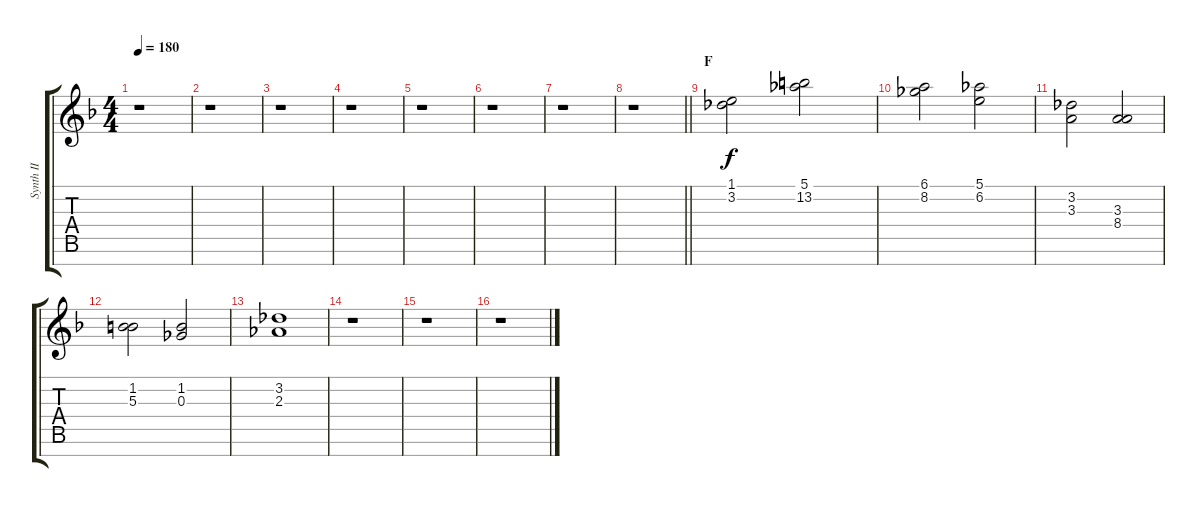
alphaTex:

\track ("Synth II" "Synth II") {instrument lead8bassandlead}
\staff {score tabs}
\tuning (Eb5 Bb4 Gb4 Db4 Ab3 Eb3 Bb2) {hide}
\ts (4 4)
\tempo 180
\clef g2
\ks f
r.1{dy f} |
r.1 |
r.1 |
r.1 |
r.1 |
r.1 |
r.1 |
\barLineRight lightlight
r.1 |
\section ("" "F")
(1.1 3.2).2 (5.1 13.2).2 |
(6.1 8.2).2 (5.1 6.2).2 |
(3.2 3.3).2 (3.3 8.4).2 |
(1.2 5.3).2 (1.2 0.3).2 |
(3.2 2.3).1 |
r.1 |
r.1 |
r.1
